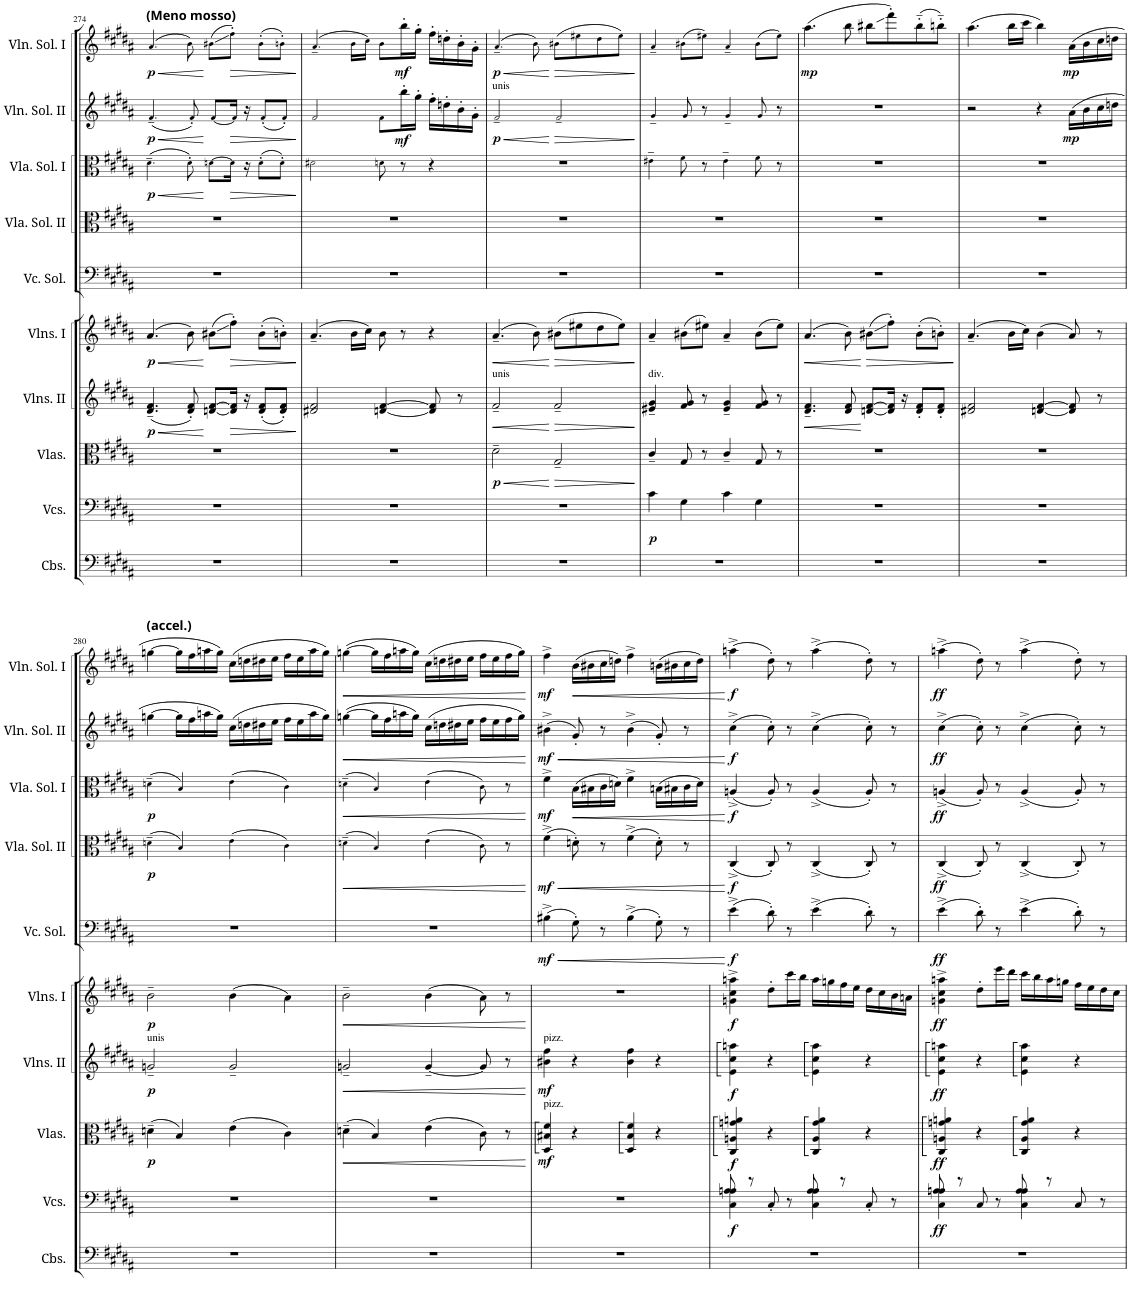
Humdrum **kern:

**kern	**kern	**dynam	**kern	**dynam	**kern	**dynam	**kern	**dynam	**kern	**dynam	**kern	**dynam	**kern	**dynam	**kern	**dynam	**kern	**dynam
*part10	*part9	*part9	*part8	*part8	*part7	*part7	*part6	*part6	*part5	*part5	*part4	*part4	*part3	*part3	*part2	*part2	*part1	*part1
*staff10	*staff9	*staff9	*staff8	*staff8	*staff7	*staff7	*staff6	*staff6	*staff5	*staff5	*staff4	*staff4	*staff3	*staff3	*staff2	*staff2	*staff1	*staff1
*I"Contrabasses	*I"Violoncellos	*	*I"Violas	*	*I"Violins II	*	*I"Violins I	*	*I"Violoncello Solo	*	*I"Viola Solo II	*	*I"Viola Solo I	*	*I"Violin Solo II	*	*I"Violin Solo I	*
*I'Cbs.	*I'Vcs.	*	*I'Vlas.	*	*I'Vlns. II	*	*I'Vlns. I	*	*I'Vc. Sol.	*	*I'Vla. Sol. II	*	*I'Vla. Sol. I	*	*I'Vln. Sol. II	*	*I'Vln. Sol. I	*
!!LO:PB:g=z
*clefF4	*clefF4	*	*clefC3	*	*clefG2	*	*clefG2	*	*clefF4	*	*clefC3	*	*clefC3	*	*clefG2	*	*clefG2	*
*Trd7c12	*	*	*	*	*	*	*	*	*	*	*	*	*	*	*	*	*	*
*k[f#c#g#d#a#]	*k[f#c#g#d#a#]	*	*k[f#c#g#d#a#]	*	*k[f#c#g#d#a#]	*	*k[f#c#g#d#a#]	*	*k[f#c#g#d#a#]	*	*k[f#c#g#d#a#]	*	*k[f#c#g#d#a#]	*	*k[f#c#g#d#a#]	*	*k[f#c#g#d#a#]	*
*M4/4	*M4/4	*	*M4/4	*	*M4/4	*	*M4/4	*	*M4/4	*	*M4/4	*	*M4/4	*	*M4/4	*	*M4/4	*
*met(c)	*met(c)	*	*met(c)	*	*met(c)	*	*met(c)	*	*met(c)	*	*met(c)	*	*met(c)	*	*met(c)	*	*met(c)	*
=274	=274	=274	=274	=274	=274	=274	=274	=274	=274	=274	=274	=274	=274	=274	=274	=274	=274	=274
!	!	!	!	!	!	!	!	!	!	!	!	!	!	!	!	!	!LO:TX:a:B:t=(Meno mosso)	!
!	!	!	!	!	!	!LO:HP:b	!	!LO:HP:b	!	!	!	!	!	!LO:HP:b	!	!LO:HP:b	!	!LO:HP:b
!	!	!	!	!	!	!LO:DY:n=1:b	!	!LO:DY:n=1:b	!	!	!	!	!	!LO:DY:n=1:b	!	!LO:DY:n=1:b	!	!LO:DY:n=1:b
1r	1r	.	1r	.	(4.d#/~ 4.f#/~	< p	(4.a#/	< p	1r	.	1r	.	(4.d#~\	< p	(4.f#~/	< p	(4.a#/	< p
.	.	.	.	.	8d#/' 8f#/')	.	8b\)	.	.	.	.	.	8d#'\)	.	8f#'/)	.	8b\)	.
.	.	.	.	.	[8dn/ [8f#/L	[	(8b#X\L	[	.	.	.	.	8dn\L	[	8f#/L	[	(8b#X\L	[
!	!	!	!	!	!	!LO:HP:b	!	!LO:HP:b	!	!	!	!	!	!LO:HP:b	!	!LO:HP:b	!	!LO:HP:b
.	.	.	.	.	16d/] 16f#/]Jk	>	8ff#'\J)	>	.	.	.	.	16d\Jk	>	16f#/Jk	>	8ff#'\J)	>
.	.	.	.	.	16r	.	.	.	.	.	.	.	16r	.	16r	.	.	.
.	.	.	.	.	(8d/' 8f#/'L	.	(8b#'\L	.	.	.	.	.	(8d'\L	.	(8f#'/L	.	(8b#'\L	.
.	.	.	.	.	8d/' 8f#/'J)	.	8bn'\J)	.	.	.	.	.	8d'\J)	.	8f#'/J)	.	8bn'\J)	.
.	.	.	.	.	.	]	.	]	.	.	.	.	.	]	.	]	.	]
=275	=275	=275	=275	=275	=275	=275	=275	=275	=275	=275	=275	=275	=275	=275	=275	=275	=275	=275
1r	1r	.	1r	.	2d#X/ 2f#/	.	(4.a#~/	.	1r	.	1r	.	2d#X\	.	2f#/	.	(4.a#~/	.
.	.	.	.	.	.	.	16b\LL	.	.	.	.	.	.	.	.	.	16b\LL	.
.	.	.	.	.	.	.	16cc#\JJ)	.	.	.	.	.	.	.	.	.	16cc#\JJ)	.
.	.	.	.	.	[4dn/ [4f#/	.	8b\	.	.	.	.	.	8dn\	.	8f#\L	.	8b\L	.
!	!	!	!	!	!	!	!	!	!	!	!	!	!	!	!	!LO:DY:b	!	!LO:DY:b
.	.	.	.	.	.	.	8r	.	.	.	.	.	8r	.	16bb'\L	mf	16bb'\L	mf
.	.	.	.	.	.	.	.	.	.	.	.	.	.	.	16gg#'\JJ	.	16gg#'\JJ	.
.	.	.	.	.	8d/] 8f#/]	.	4r	.	.	.	.	.	4r	.	16ff#'\LL	.	16ff#'\LL	.
.	.	.	.	.	.	.	.	.	.	.	.	.	.	.	16ddn'\	.	16ddn'\	.
.	.	.	.	.	8r	.	.	.	.	.	.	.	.	.	16b'\	.	16b'\	.
.	.	.	.	.	.	.	.	.	.	.	.	.	.	.	16g#'\JJ	.	16g#'\JJ	.
=276	=276	=276	=276	=276	=276	=276	=276	=276	=276	=276	=276	=276	=276	=276	=276	=276	=276	=276
!	!	!	!	!	!	!	!	!	!	!	!	!	!	!	!LO:TX:a:t=unis	!	!	!
!	!	!	!	!	!LO:TX:a:t=unis	!	!	!	!	!	!	!	!	!	!	!	!	!
!	!	!	!	!LO:HP:b	!	!LO:HP:b	!	!LO:HP:b	!	!	!	!	!	!	!	!LO:HP:b	!	!LO:HP:b
!	!	!	!	!LO:DY:n=1:b	!	!	!	!	!	!	!	!	!	!	!	!LO:DY:n=1:b	!	!LO:DY:n=1:b
1r	1r	.	2d#~\	< p	2f#~/	<	(4.a#~/	<	1r	.	1r	.	1r	.	2f#~/	< p	(4.a#~/	< p
.	.	.	.	.	.	.	8b\)	.	.	.	.	.	.	.	.	.	8b\)	.
!	!	!	!	!LO:HP:n=1:b	!	!LO:HP:n=1:b	!	!LO:HP:n=1:b	!	!	!	!	!	!	!	!LO:HP:n=1:b	!	!LO:HP:n=1:b
.	.	.	2G#~/	[ >	2f#~/	[ >	(8b#X\L	[ >	.	.	.	.	.	.	2f#~/	[ >	(8b#X\L	[ >
.	.	.	.	.	.	.	8ee#X\	.	.	.	.	.	.	.	.	.	8ee#X\	.
.	.	.	.	.	.	.	8dd#\	.	.	.	.	.	.	.	.	.	8dd#\	.
.	.	.	.	.	.	.	8ee#\J)	.	.	.	.	.	.	.	.	.	8ee#\J)	.
.	.	.	.	]	.	]	.	]	.	.	.	.	.	.	.	]	.	]
=277	=277	=277	=277	=277	=277	=277	=277	=277	=277	=277	=277	=277	=277	=277	=277	=277	=277	=277
!	!	!	!	!	!LO:TX:a:t=div.	!	!	!	!	!	!	!	!	!	!	!	!	!
!	!	!LO:DY:b	!	!	!	!	!	!	!	!	!	!	!	!	!	!	!	!
1r	4c#\	p	4c#~/	.	4e#X/~ 4g#/~	.	4a#~/	.	1r	.	1r	.	4e#X~\	.	4g#~/	.	4a#~/	.
.	4G#\	.	8G#/	.	8f#/ 8g#/	.	(8b#X\L	.	.	.	.	.	8f#\	.	8g#/	.	(8b#X\L	.
.	.	.	8r	.	8r	.	8ee#X\J)	.	.	.	.	.	8r	.	8r	.	8ee#X\J)	.
.	4c#\	.	4c#~/	.	4e#/~ 4g#/~	.	4a#~/	.	.	.	.	.	4e#~\	.	4g#~/	.	4a#~/	.
.	4G#\	.	8G#/	.	8f#/ 8g#/	.	(8b#\L	.	.	.	.	.	8f#\	.	8g#/	.	(8b#\L	.
.	.	.	8r	.	8r	.	8ee#\J)	.	.	.	.	.	8r	.	8r	.	8ee#\J)	.
=278	=278	=278	=278	=278	=278	=278	=278	=278	=278	=278	=278	=278	=278	=278	=278	=278	=278	=278
!	!	!	!	!	!	!LO:HP:b	!	!LO:HP:b	!	!	!	!	!	!	!	!	!	!LO:DY:b
1r	1r	.	1r	.	4.d#/~ 4.f#/~	<	(4.a#/	<	1r	.	1r	.	1r	.	1r	.	(4.aa#\	mp
.	.	.	.	.	8d#/ 8f#/	.	8b\)	.	.	.	.	.	.	.	.	.	8bb\	.
!	!	!	!	!	!	!	!	!LO:HP:n=1:b	!	!	!	!	!	!	!	!	!	!
.	.	.	.	.	[8dn/ [8f#/L	[	(8b#X\L	[ >	.	.	.	.	.	.	.	.	8bb#X\L	.
.	.	.	.	.	16d/] 16f#/]Jk	.	8ff#'\J)	.	.	.	.	.	.	.	.	.	8fff#'\)	.
.	.	.	.	.	16r	.	.	.	.	.	.	.	.	.	.	.	.	.
.	.	.	.	.	8d/' 8f#/'L	.	(8b#'\L	.	.	.	.	.	.	.	.	.	(8bb#'~\	.
.	.	.	.	.	8d/' 8f#/'J	.	8bn'\J)	.	.	.	.	.	.	.	.	.	8bbn'~\J)	.
.	.	.	.	.	.	.	.	]	.	.	.	.	.	.	.	.	.	.
=279	=279	=279	=279	=279	=279	=279	=279	=279	=279	=279	=279	=279	=279	=279	=279	=279	=279	=279
1r	1r	.	1r	.	2d#X/ 2f#/	.	(4.a#~/	.	1r	.	1r	.	1r	.	2r	.	(4.aa#\	.
.	.	.	.	.	.	.	16b\LL	.	.	.	.	.	.	.	.	.	16bb\LL	.
.	.	.	.	.	.	.	16cc#\JJ)	.	.	.	.	.	.	.	.	.	16ccc#\JJ	.
.	.	.	.	.	[4dn/ [4f#/	.	(4b\	.	.	.	.	.	.	.	4r	.	4bb\)	.
!	!	!	!	!	!	!	!	!	!	!	!	!	!	!	!	!LO:DY:b	!	!LO:DY:b
.	.	.	.	.	8d/] 8f#/]	.	8a#/)	.	.	.	.	.	.	.	(16a#\LL	mp	(16a#\LL	mp
.	.	.	.	.	.	.	.	.	.	.	.	.	.	.	16b\	.	16b\	.
.	.	.	.	.	8r	.	8r	.	.	.	.	.	.	.	16cc#\	.	16cc#\	.
.	.	.	.	.	.	.	.	.	.	.	.	.	.	.	16ddn\JJ	.	16ddn\JJ	.
!!LO:LB:g=z
=280	=280	=280	=280	=280	=280	=280	=280	=280	=280	=280	=280	=280	=280	=280	=280	=280	=280	=280
!	!	!	!	!	!	!	!	!	!	!	!	!	!	!	!	!	!LO:TX:a:B:t=(accel.)	!
!	!	!	!	!	!LO:TX:a:t=unis	!	!	!	!	!	!	!	!	!	!	!	!	!
!	!	!	!	!LO:DY:b	!	!LO:DY:b	!	!LO:DY:b	!	!	!	!LO:DY:b	!	!LO:DY:b	!	!	!	!
1r	1r	.	(4dn~\	p	2gn~/	p	2b~>\	p	1r	.	(4dn~\	p	(4dn~\	p	[4ggn\	.	[4ggn\	.
.	.	.	4B/)	.	.	.	.	.	.	.	4B/)	.	4B/)	.	16gg\LL]	.	16gg\LL]	.
.	.	.	.	.	.	.	.	.	.	.	.	.	.	.	16ff#\	.	16ff#\	.
.	.	.	.	.	.	.	.	.	.	.	.	.	.	.	16aan\	.	16aan\	.
.	.	.	.	.	.	.	.	.	.	.	.	.	.	.	16gg\JJ)	.	16gg\JJ)	.
.	.	.	(4e\	.	2g~/	.	(4b\	.	.	.	(4e\	.	(4e\	.	(16cc#\LL	.	(16cc#\LL	.
.	.	.	.	.	.	.	.	.	.	.	.	.	.	.	16ddn\	.	16ddn\	.
.	.	.	.	.	.	.	.	.	.	.	.	.	.	.	16dd#X\	.	16dd#X\	.
.	.	.	.	.	.	.	.	.	.	.	.	.	.	.	16ee\JJ	.	16ee\JJ	.
.	.	.	4c#\)	.	.	.	4a#\)	.	.	.	4c#\)	.	4c#\)	.	16ff#\LL	.	16ff#\LL	.
.	.	.	.	.	.	.	.	.	.	.	.	.	.	.	16ee\	.	16ee\	.
.	.	.	.	.	.	.	.	.	.	.	.	.	.	.	16aa\	.	16aa\	.
.	.	.	.	.	.	.	.	.	.	.	.	.	.	.	16gg\JJ)	.	16gg\JJ)	.
=281	=281	=281	=281	=281	=281	=281	=281	=281	=281	=281	=281	=281	=281	=281	=281	=281	=281	=281
!	!	!	!	!LO:HP:b	!	!LO:HP:b	!	!LO:HP:b	!	!	!	!LO:HP:b	!	!LO:HP:b	!	!LO:HP:b	!	!LO:HP:b
1r	1r	.	(4dn~\	<	2gn~/	<	2b~>\	<	1r	.	(4dn~\	<	(4dn~\	<	([4ggn\	<	([4ggn\	<
.	.	.	4B/)	.	.	.	.	.	.	.	4B/)	.	4B/)	.	16gg\LL]	.	16gg\LL]	.
.	.	.	.	.	.	.	.	.	.	.	.	.	.	.	16ff#\	.	16ff#\	.
.	.	.	.	.	.	.	.	.	.	.	.	.	.	.	16aan\	.	16aan\	.
.	.	.	.	.	.	.	.	.	.	.	.	.	.	.	16gg\JJ)	.	16gg\JJ)	.
.	.	.	(4e\	.	[4g~/	.	(4b\	.	.	.	(4e\	.	(4e\	.	(16cc#\LL	.	(16cc#\LL	.
.	.	.	.	.	.	.	.	.	.	.	.	.	.	.	16ddn\	.	16ddn\	.
.	.	.	.	.	.	.	.	.	.	.	.	.	.	.	16dd#X\	.	16dd#X\	.
.	.	.	.	.	.	.	.	.	.	.	.	.	.	.	16ee\JJ	.	16ee\JJ	.
.	.	.	8c#\)	.	8g/]	.	8a#\)	.	.	.	8c#\)	.	8c#\)	.	16ff#\LL	.	16ff#\LL	.
.	.	.	.	.	.	.	.	.	.	.	.	.	.	.	16ee\	.	16ee\	.
.	.	.	8r	.	8r	.	8r	.	.	.	8r	.	8r	.	16ff#\	.	16ff#\	.
.	.	.	.	.	.	.	.	.	.	.	.	.	.	.	16gg\JJ)	.	16gg\JJ)	.
.	.	.	.	[	.	[	.	[	.	.	.	[	.	[	.	[	.	[
=282	=282	=282	=282	=282	=282	=282	=282	=282	=282	=282	=282	=282	=282	=282	=282	=282	=282	=282
!	!	!	!	!	!LO:TX:a:t=pizz.	!	!	!	!	!	!	!	!	!	!	!	!	!
!	!	!	!LO:TX:a:t=pizz.	!	!	!	!	!	!	!	!	!	!	!	!	!	!	!
!	!	!	!	!LO:DY:b	!	!LO:DY:b	!	!	!	!LO:HP:b	!	!LO:HP:b	!	!	!	!LO:HP:b	!	!
!	!	!	!	!	!	!	!	!	!	!LO:DY:n=1:b	!	!LO:DY:n=1:b	!	!LO:DY:b	!	!LO:DY:n=1:b	!	!LO:DY:b
1r	1r	.	4D#/ 4B#X/ 4f#/	mf	4b#X\ 4ff#\	mf	1r	.	(4B#X^\	< mf	(4f#^\	< mf	4f#^\	mf	(4b#X^\	< mf	4ff#^\	mf
!	!	!	!	!	!	!	!	!	!	!	!	!	!	!LO:HP:b	!	!	!	!LO:HP:b
.	.	.	4r	.	4r	.	.	.	8G#'\)	.	8dn'\)	.	(16B\LL	<	8g#'/)	.	(16b\LL	<
.	.	.	.	.	.	.	.	.	.	.	.	.	16B#X\	.	.	.	16b#X\	.
.	.	.	.	.	.	.	.	.	8r	.	8r	.	16c#\	.	8r	.	16cc#\	.
.	.	.	.	.	.	.	.	.	.	.	.	.	16dn\JJ)	.	.	.	16ddn\JJ)	.
.	.	.	4D#/ 4B#/ 4f#/	.	4b#\ 4ff#\	.	.	.	(4B#^\	.	(4f#^\	.	4f#^\	.	(4b#^\	.	4ff#^\	.
.	.	.	4r	.	4r	.	.	.	8G#'\)	.	8d'\)	.	(16Bn\LL	.	8g#'/)	.	(16bn\LL	.
.	.	.	.	.	.	.	.	.	.	.	.	.	16B#X\	.	.	.	16b#X\	.
.	.	.	.	.	.	.	.	.	8r	.	8r	.	16c#\	.	8r	.	16cc#\	.
.	.	.	.	.	.	.	.	.	.	.	.	.	16d\JJ)	.	.	.	16dd\JJ)	.
.	.	.	.	.	.	.	.	.	.	[	.	[	.	[	.	[	.	[
=283	=283	=283	=283	=283	=283	=283	=283	=283	=283	=283	=283	=283	=283	=283	=283	=283	=283	=283
*	*^	*	*	*	*	*	*	*	*	*	*	*	*	*	*	*	*	*
!	!	!	!LO:DY:b	!	!LO:DY:b	!	!LO:DY:b	!	!LO:DY:b	!	!LO:DY:b	!	!LO:DY:b	!	!LO:DY:b	!	!LO:DY:b	!	!LO:DY:b
1r	8An/	4C#\ 4A\	f	4C#/ 4An/ 4gn/ 4an/	f	4e\ 4cc#\ 4aan\	f	4gn\^ 4cc#\^ 4aan\^	f	(4e^\	f	(4C#^/	f	(4An^/	f	(4cc#^\	f	(4aan^\	f
.	8r	.	.	.	.	.	.	.	.	.	.	.	.	.	.	.	.	.	.
.	8C#'/	4ryy	.	4r	.	4r	.	8dd#'\L	.	8d#'\)	.	8C#'/)	.	8A'/)	.	8cc#'\)	.	8dd#'\)	.
.	8r	.	.	.	.	.	.	16ccc#\L	.	8r	.	8r	.	8r	.	8r	.	8r	.
.	.	.	.	.	.	.	.	16bb\JJ	.	.	.	.	.	.	.	.	.	.	.
.	8A/	4C#\ 4A\	.	4C#/ 4A/ 4g/ 4a/	.	4e\ 4cc#\ 4aa\	.	16aa\LL	.	(4e^\	.	(4C#^/	.	(4A^/	.	(4cc#^\	.	(4aa^\	.
.	.	.	.	.	.	.	.	16ggn\	.	.	.	.	.	.	.	.	.	.	.
.	8r	.	.	.	.	.	.	16ff#\	.	.	.	.	.	.	.	.	.	.	.
.	.	.	.	.	.	.	.	16ee\JJ	.	.	.	.	.	.	.	.	.	.	.
.	8C#'/	4ryy	.	4r	.	4r	.	16dd#\LL	.	8d#'\)	.	8C#'/)	.	8A'/)	.	8cc#'\)	.	8dd#'\)	.
.	.	.	.	.	.	.	.	16cc#\	.	.	.	.	.	.	.	.	.	.	.
.	8r	.	.	.	.	.	.	16b\	.	8r	.	8r	.	8r	.	8r	.	8r	.
.	.	.	.	.	.	.	.	16an\JJ	.	.	.	.	.	.	.	.	.	.	.
=284	=284	=284	=284	=284	=284	=284	=284	=284	=284	=284	=284	=284	=284	=284	=284	=284	=284	=284	=284
!	!	!	!LO:DY:b	!	!LO:DY:b	!	!LO:DY:b	!	!LO:DY:b	!	!LO:DY:b	!	!LO:DY:b	!	!LO:DY:b	!	!LO:DY:b	!	!LO:DY:b
1r	8An/	4C#\ 4A\	ff	4C#/ 4An/ 4gn/ 4an/	ff	4e\ 4cc#\ 4aan\	ff	4gn\^ 4cc#\^ 4aan\^	ff	(4e^\	ff	(4C#^/	ff	(4An^/	ff	(4cc#^\	ff	(4aan^\	ff
.	8r	.	.	.	.	.	.	.	.	.	.	.	.	.	.	.	.	.	.
.	8C#/	4ryy	.	4r	.	4r	.	8dd#'\L	.	8d#'\)	.	8C#'/)	.	8A'/)	.	8cc#'\)	.	8dd#'\)	.
.	8r	.	.	.	.	.	.	16eee\L	.	8r	.	8r	.	8r	.	8r	.	8r	.
.	.	.	.	.	.	.	.	16ddd#\JJ	.	.	.	.	.	.	.	.	.	.	.
.	8A/	4C#\ 4A\	.	4C#/ 4A/ 4g/ 4a/	.	4e\ 4cc#\ 4aa\	.	16ccc#\LL	.	(4e^\	.	(4C#^/	.	(4A^/	.	(4cc#^\	.	(4aa^\	.
.	.	.	.	.	.	.	.	16bb\	.	.	.	.	.	.	.	.	.	.	.
.	8r	.	.	.	.	.	.	16aa\	.	.	.	.	.	.	.	.	.	.	.
.	.	.	.	.	.	.	.	16ggn\JJ	.	.	.	.	.	.	.	.	.	.	.
.	8C#/	4ryy	.	4r	.	4r	.	16ff#\LL	.	8d#'\)	.	8C#'/)	.	8A'/)	.	8cc#'\)	.	8dd#'\)	.
.	.	.	.	.	.	.	.	16ee\	.	.	.	.	.	.	.	.	.	.	.
.	8r	.	.	.	.	.	.	16dd#\	.	8r	.	8r	.	8r	.	8r	.	8r	.
.	.	.	.	.	.	.	.	16cc#\JJ	.	.	.	.	.	.	.	.	.	.	.
*	*v	*v	*	*	*	*	*	*	*	*	*	*	*	*	*	*	*	*	*
=	=	=	=	=	=	=	=	=	=	=	=	=	=	=	=	=	=	=
*-	*-	*-	*-	*-	*-	*-	*-	*-	*-	*-	*-	*-	*-	*-	*-	*-	*-	*-
